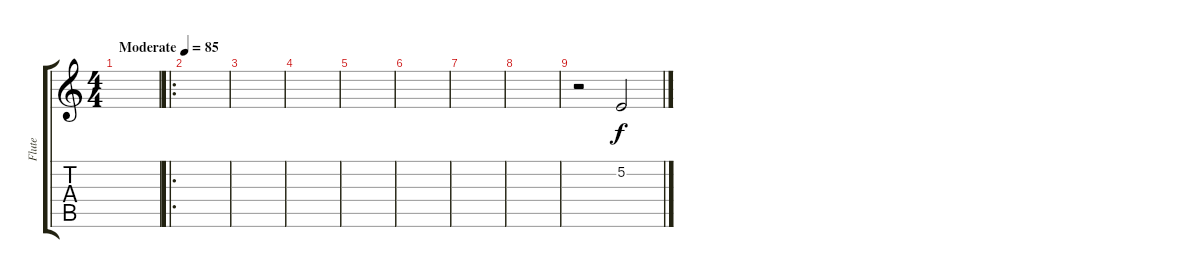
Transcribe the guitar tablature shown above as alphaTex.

\track ("Flute" "Flute") {instrument flute}
\staff {score tabs}
\tuning (E4 B3 G3 D3 A2 E2) {hide}
\ts (4 4)
\tempo (85 "Moderate")
\clef g2
\ks c
|
\ro
|
|
|
|
|
|
|
r.2{instrument reversecymbal} 5.2.2
